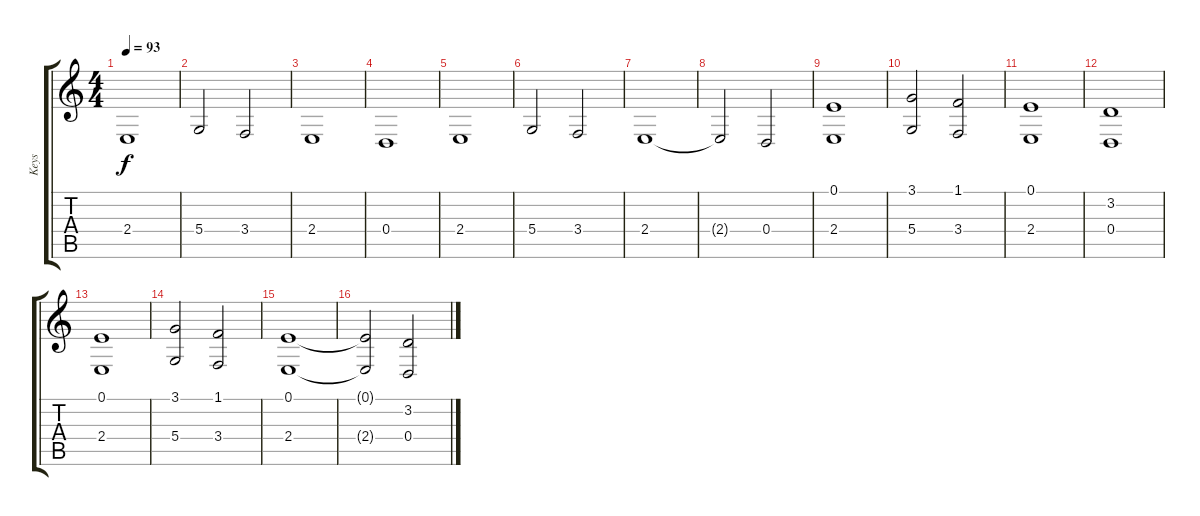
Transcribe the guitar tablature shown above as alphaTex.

\track ("Keys" "Keys") {instrument pad2warm}
\staff {score tabs}
\tuning (E4 B3 G3 D3 A2 E2) {hide}
\ts (4 4)
\tempo 93
\clef g2
\ks c
2.4.1{dy f instrument pad2warm} |
5.4.2 3.4.2 |
2.4.1 |
0.4.1 |
2.4.1 |
5.4.2 3.4.2 |
2.4.1 |
2.4{t}.2 0.4.2 |
(0.1 2.4).1 |
(3.1 5.4).2 (1.1 3.4).2 |
(0.1 2.4).1 |
(3.2 0.4).1 |
(0.1 2.4).1 |
(3.1 5.4).2 (1.1 3.4).2 |
(0.1 2.4).1 |
(0.1{t} 2.4{t}).2 (3.2 0.4).2
